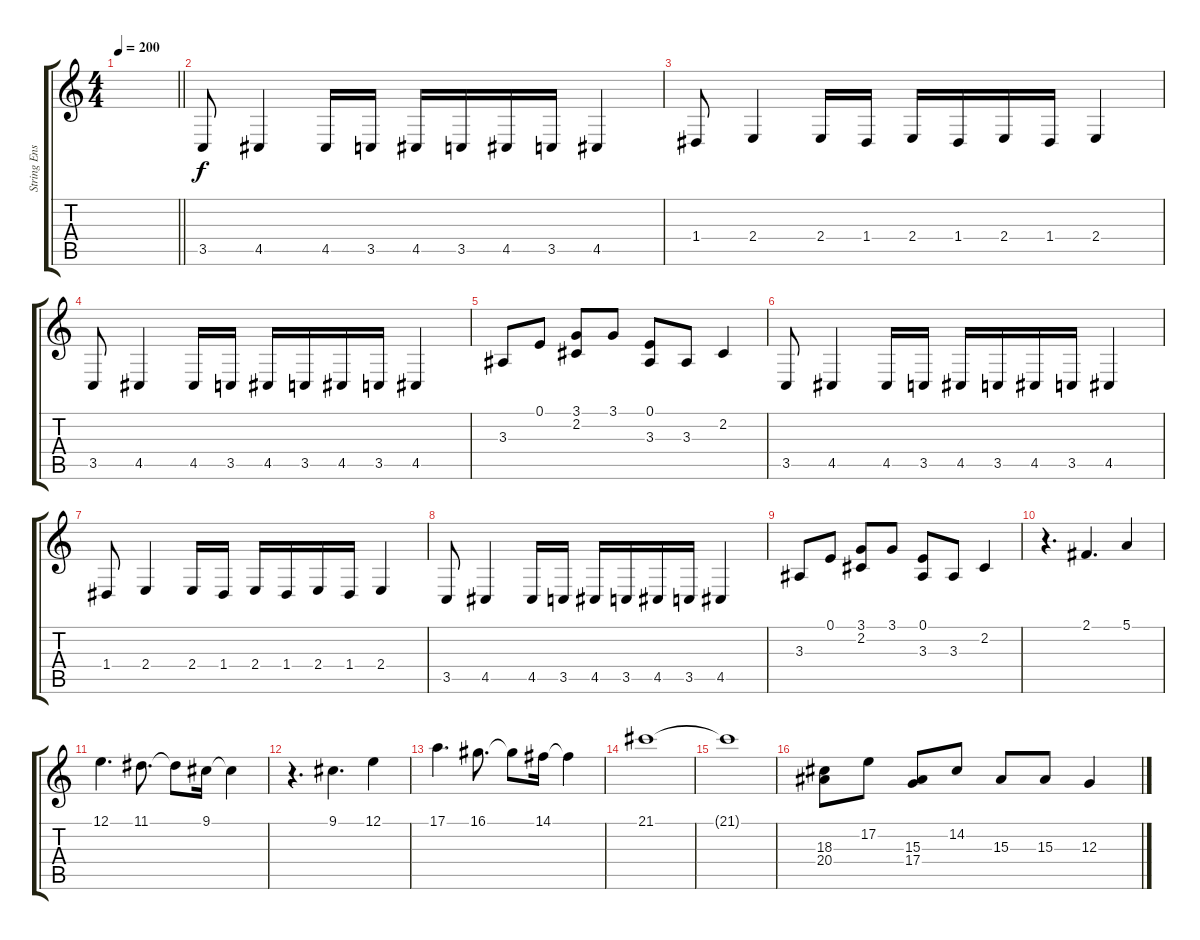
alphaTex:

\track ("String Ensemble I" "String Ens") {instrument stringensemble1}
\staff {score tabs}
\tuning (E4 B3 G3 D3 A2 E2) {hide}
\ts (4 4)
\tempo 200
\clef g2
\barLineRight lightlight
\ks c
|
3.5.8 4.5.4 4.5.16 3.5.16 4.5.16 3.5.16 4.5.16 3.5.16 4.5.4 |
1.4.8 2.4.4 2.4.16 1.4.16 2.4.16 1.4.16 2.4.16 1.4.16 2.4.4 |
3.5.8 4.5.4 4.5.16 3.5.16 4.5.16 3.5.16 4.5.16 3.5.16 4.5.4 |
3.3.8 0.1.8 (3.1 2.2).8 3.1.8 (0.1 3.3).8 3.3.8 2.2.4 |
3.5.8 4.5.4 4.5.16 3.5.16 4.5.16 3.5.16 4.5.16 3.5.16 4.5.4 |
1.4.8 2.4.4 2.4.16 1.4.16 2.4.16 1.4.16 2.4.16 1.4.16 2.4.4 |
3.5.8 4.5.4 4.5.16 3.5.16 4.5.16 3.5.16 4.5.16 3.5.16 4.5.4 |
3.3.8 0.1.8 (3.1 2.2).8 3.1.8 (0.1 3.3).8 3.3.8 2.2.4 |
r.4{d} 2.1.4{d} 5.1.4 |
12.1.4{d} 11.1.8{d} 11.1{t}.8 9.1.16 9.1{t}.4 |
r.4{d} 9.1.4{d} 12.1.4 |
17.1.4{d} 16.1.8{d} 16.1{t}.8 14.1.16 14.1{t}.4 |
21.1.1 |
21.1{t}.1 |
(18.3 20.4).8 17.2.8 (15.3 17.4).8 14.2.8 15.3.8 15.3.8 12.3.4
